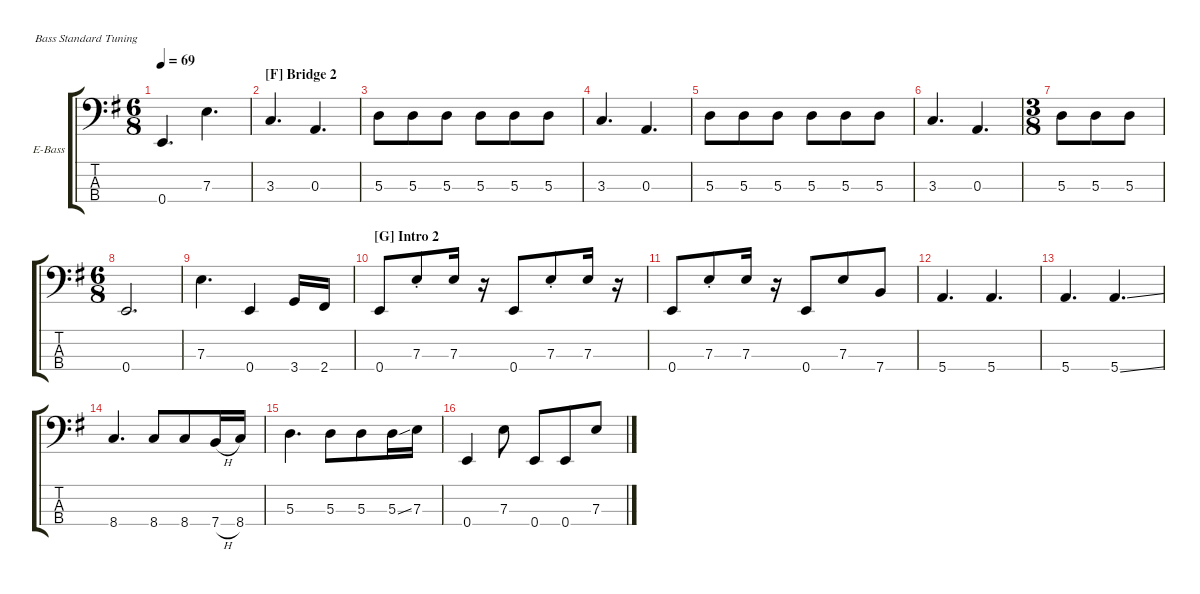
\hideDynamics
\bracketExtendMode groupsimilarinstruments
\firstSystemTrackNameOrientation horizontal
\otherSystemsTrackNameOrientation horizontal
\track ("E-Bass" "E-Bass") {multiBarRest instrument fretlessbass}
\staff {score tabs}
\tuning (G2 D2 A1 E1)
\ts (6 8)
\tempo 69
\clef f4
\ks g
0.4.4{d dy f} 7.3.4{d} |
\section ("F" "Bridge 2")
3.3.4{d} 0.3.4{d} |
5.3.8 5.3.8 5.3.8 5.3.8 5.3.8 5.3.8 |
3.3.4{d} 0.3.4{d} |
5.3.8 5.3.8 5.3.8 5.3.8 5.3.8 5.3.8 |
3.3.4{d} 0.3.4{d} |
\ts (3 8)
5.3.8 5.3.8 5.3.8 |
\ts (6 8)
0.4.2{d} |
7.3.4{d} 0.4.4 3.4.16 2.4.16 |
\section ("G" "Intro 2")
0.4.8 7.3{st}.8 7.3.16 r.16 0.4.8 7.3{st}.8 7.3.16 r.16 |
0.4.8 7.3{st}.8 7.3.16 r.16 0.4.8 7.3.8 7.4.8 |
5.4.4{d} 5.4.4{d} |
5.4.4{d} 5.4{ss}.4{d} |
8.4.4{d} 8.4.8 8.4.8 7.4{h}.16 8.4.16 |
5.3.4{d} 5.3.8 5.3.8 5.3{ss}.16 7.3.16 |
0.4.4 7.3.8 0.4.8 0.4.8 7.3.8
